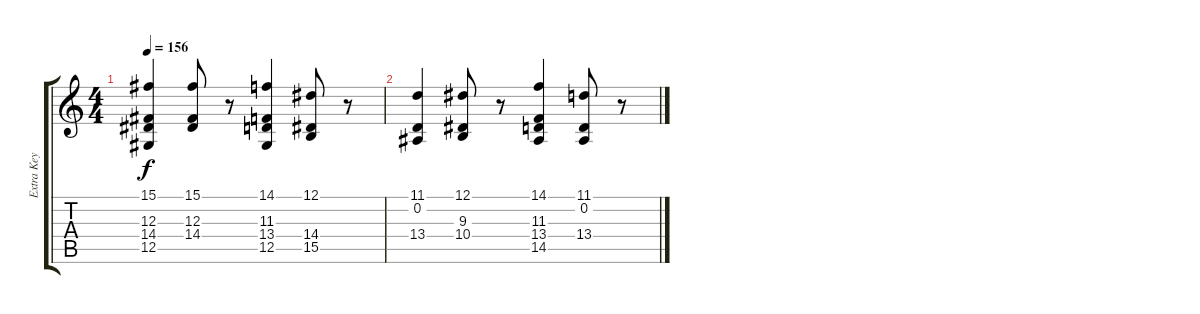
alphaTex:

\track ("Extra Key" "Extra Key") {instrument harpsichord}
\staff {score tabs}
\tuning (Eb4 Bb3 Gb3 Db3 Ab2 Eb2) {hide}
\ts (4 4)
\tempo 156
\clef g2
\ks c
(15.1 12.3 14.4 12.5).4{dy f} (15.1 12.3 14.4).8 r.8 (14.1 11.3 13.4 12.5).4 (12.1 14.4 15.5).8 r.8 |
(11.1 0.2 13.4).4 (12.1 9.3 10.4).8 r.8 (14.1 11.3 13.4 14.5).4 (11.1 0.2 13.4).8 r.8
